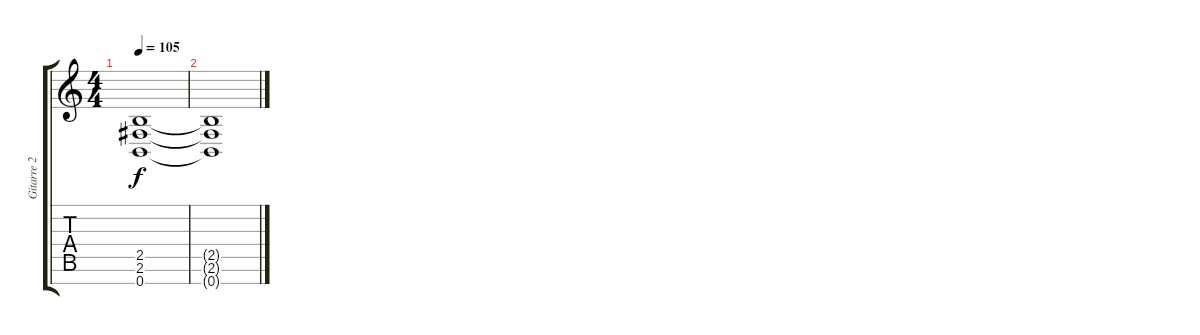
\track ("Gitarre 2" "Gitarre 2") {instrument distortionguitar}
\staff {score tabs}
\tuning (E4 B3 G3 D3 A2 E2 B1) {hide}
\ts (4 4)
\tempo 105
\clef g2
\ks c
(2.5{t} 2.6{t} 0.7{t}).1{dy f} |
(2.5{t} 2.6{t} 0.7{t}).1
